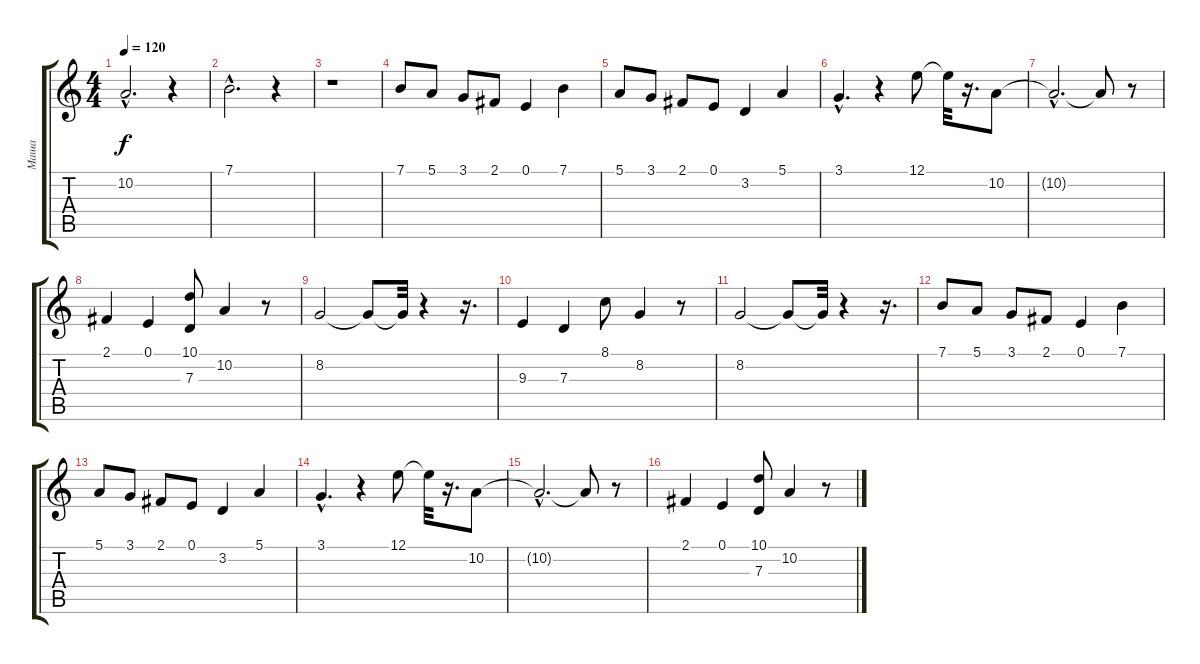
\track ("Маша" "Маша") {instrument violin}
\staff {score tabs}
\tuning (E4 B3 G3 D3 A2 E2) {hide}
\ts (4 4)
\tempo 120
\clef g2
\ks c
10.2{hac}.2{d dy f} r.4 |
7.1{hac}.2{d} r.4 |
r.1 |
7.1.8 5.1.8 3.1.8 2.1.8 0.1.4 7.1.4 |
5.1.8 3.1.8 2.1.8 0.1.8 3.2.4 5.1.4 |
3.1{hac}.4{d} r.4 12.1.8 12.1{t}.32 r.16{d} 10.2.8 |
10.2{hac t}.2{d} 10.2{t}.8 r.8 |
2.1.4 0.1.4 (10.1 7.3).8 10.2.4 r.8 |
8.2.2 8.2{t}.8 8.2{t}.32 r.4 r.16{d} |
9.3.4 7.3.4 8.1.8 8.2.4 r.8 |
8.2.2 8.2{t}.8 8.2{t}.32 r.4 r.16{d} |
7.1.8 5.1.8 3.1.8 2.1.8 0.1.4 7.1.4 |
5.1.8 3.1.8 2.1.8 0.1.8 3.2.4 5.1.4 |
3.1{hac}.4{d} r.4 12.1.8 12.1{t}.32 r.16{d} 10.2.8 |
10.2{hac t}.2{d} 10.2{t}.8 r.8 |
2.1.4 0.1.4 (10.1 7.3).8 10.2.4 r.8
